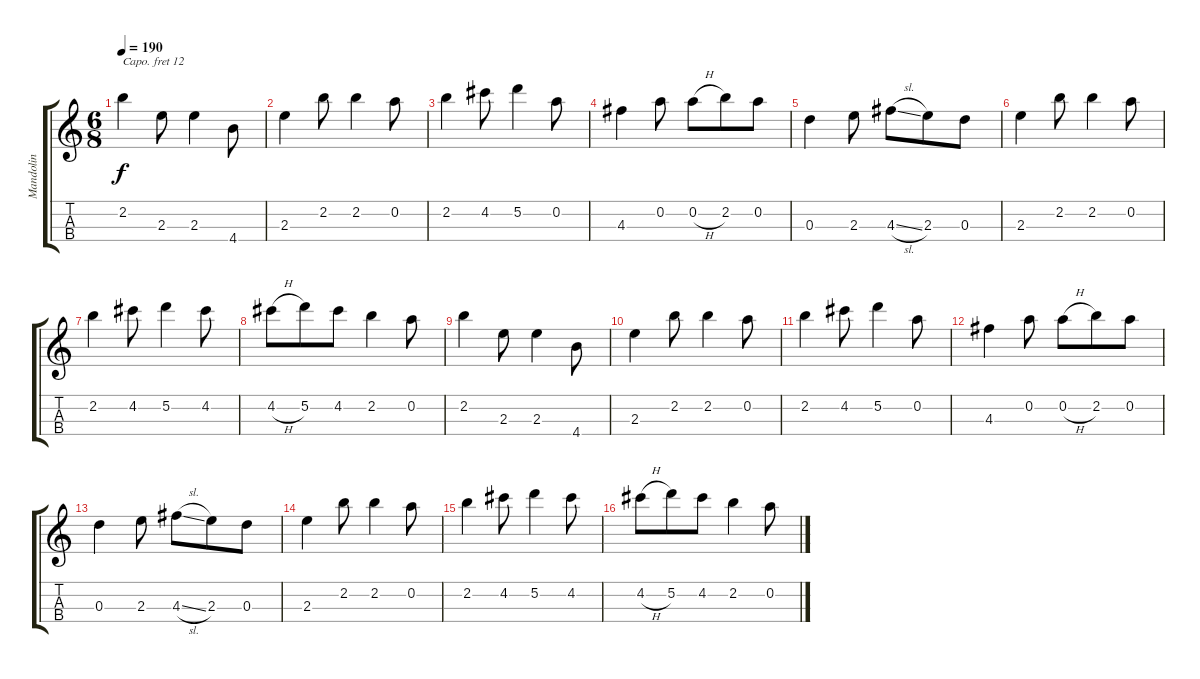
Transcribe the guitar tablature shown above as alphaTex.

\track ("Mandolin" "Mandolin") {instrument acousticguitarsteel}
\staff {score tabs}
\capo 12
\tuning (E4 A3 D3 G2) {hide}
\ts (6 8)
\tempo 190
\clef g2
\ks c
2.2.4{dy f} 2.3.8 2.3.4 4.4.8 |
2.3.4 2.2.8 2.2.4 0.2.8 |
2.2.4 4.2.8 5.2.4 0.2.8 |
4.3.4 0.2.8 0.2{h}.8 2.2.8 0.2.8 |
0.3.4 2.3.8 4.3{sl}.8 2.3.8 0.3.8 |
2.3.4 2.2.8 2.2.4 0.2.8 |
2.2.4 4.2.8 5.2.4 4.2.8 |
4.2{h}.8 5.2.8 4.2.8 2.2.4 0.2.8 |
2.2.4 2.3.8 2.3.4 4.4.8 |
2.3.4 2.2.8 2.2.4 0.2.8 |
2.2.4 4.2.8 5.2.4 0.2.8 |
4.3.4 0.2.8 0.2{h}.8 2.2.8 0.2.8 |
0.3.4 2.3.8 4.3{sl}.8 2.3.8 0.3.8 |
2.3.4 2.2.8 2.2.4 0.2.8 |
2.2.4 4.2.8 5.2.4 4.2.8 |
4.2{h}.8 5.2.8 4.2.8 2.2.4 0.2.8
